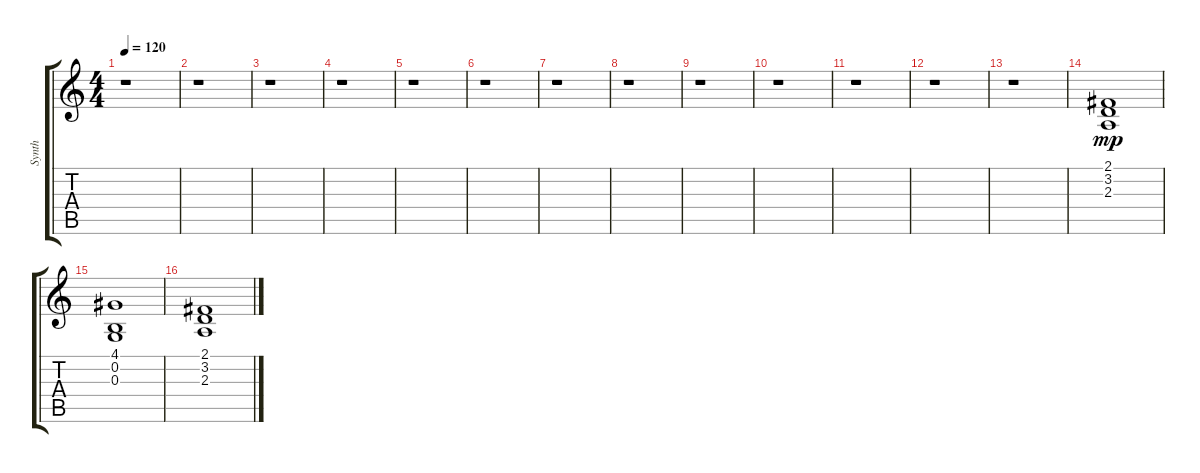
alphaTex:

\track ("Synth               " "Synth     ") {instrument pad3polysynth}
\staff {score tabs}
\tuning (E4 B3 G3 D3 A2 E2) {hide}
\ts (4 4)
\tempo 120
\clef g2
\ks c
r.1{dy mp} |
r.1 |
r.1 |
r.1 |
r.1 |
r.1 |
r.1 |
r.1 |
r.1 |
r.1 |
r.1 |
r.1 |
r.1 |
(2.1 3.2 2.3).1 |
(4.1 0.2 0.3).1 |
(2.1 3.2 2.3).1
